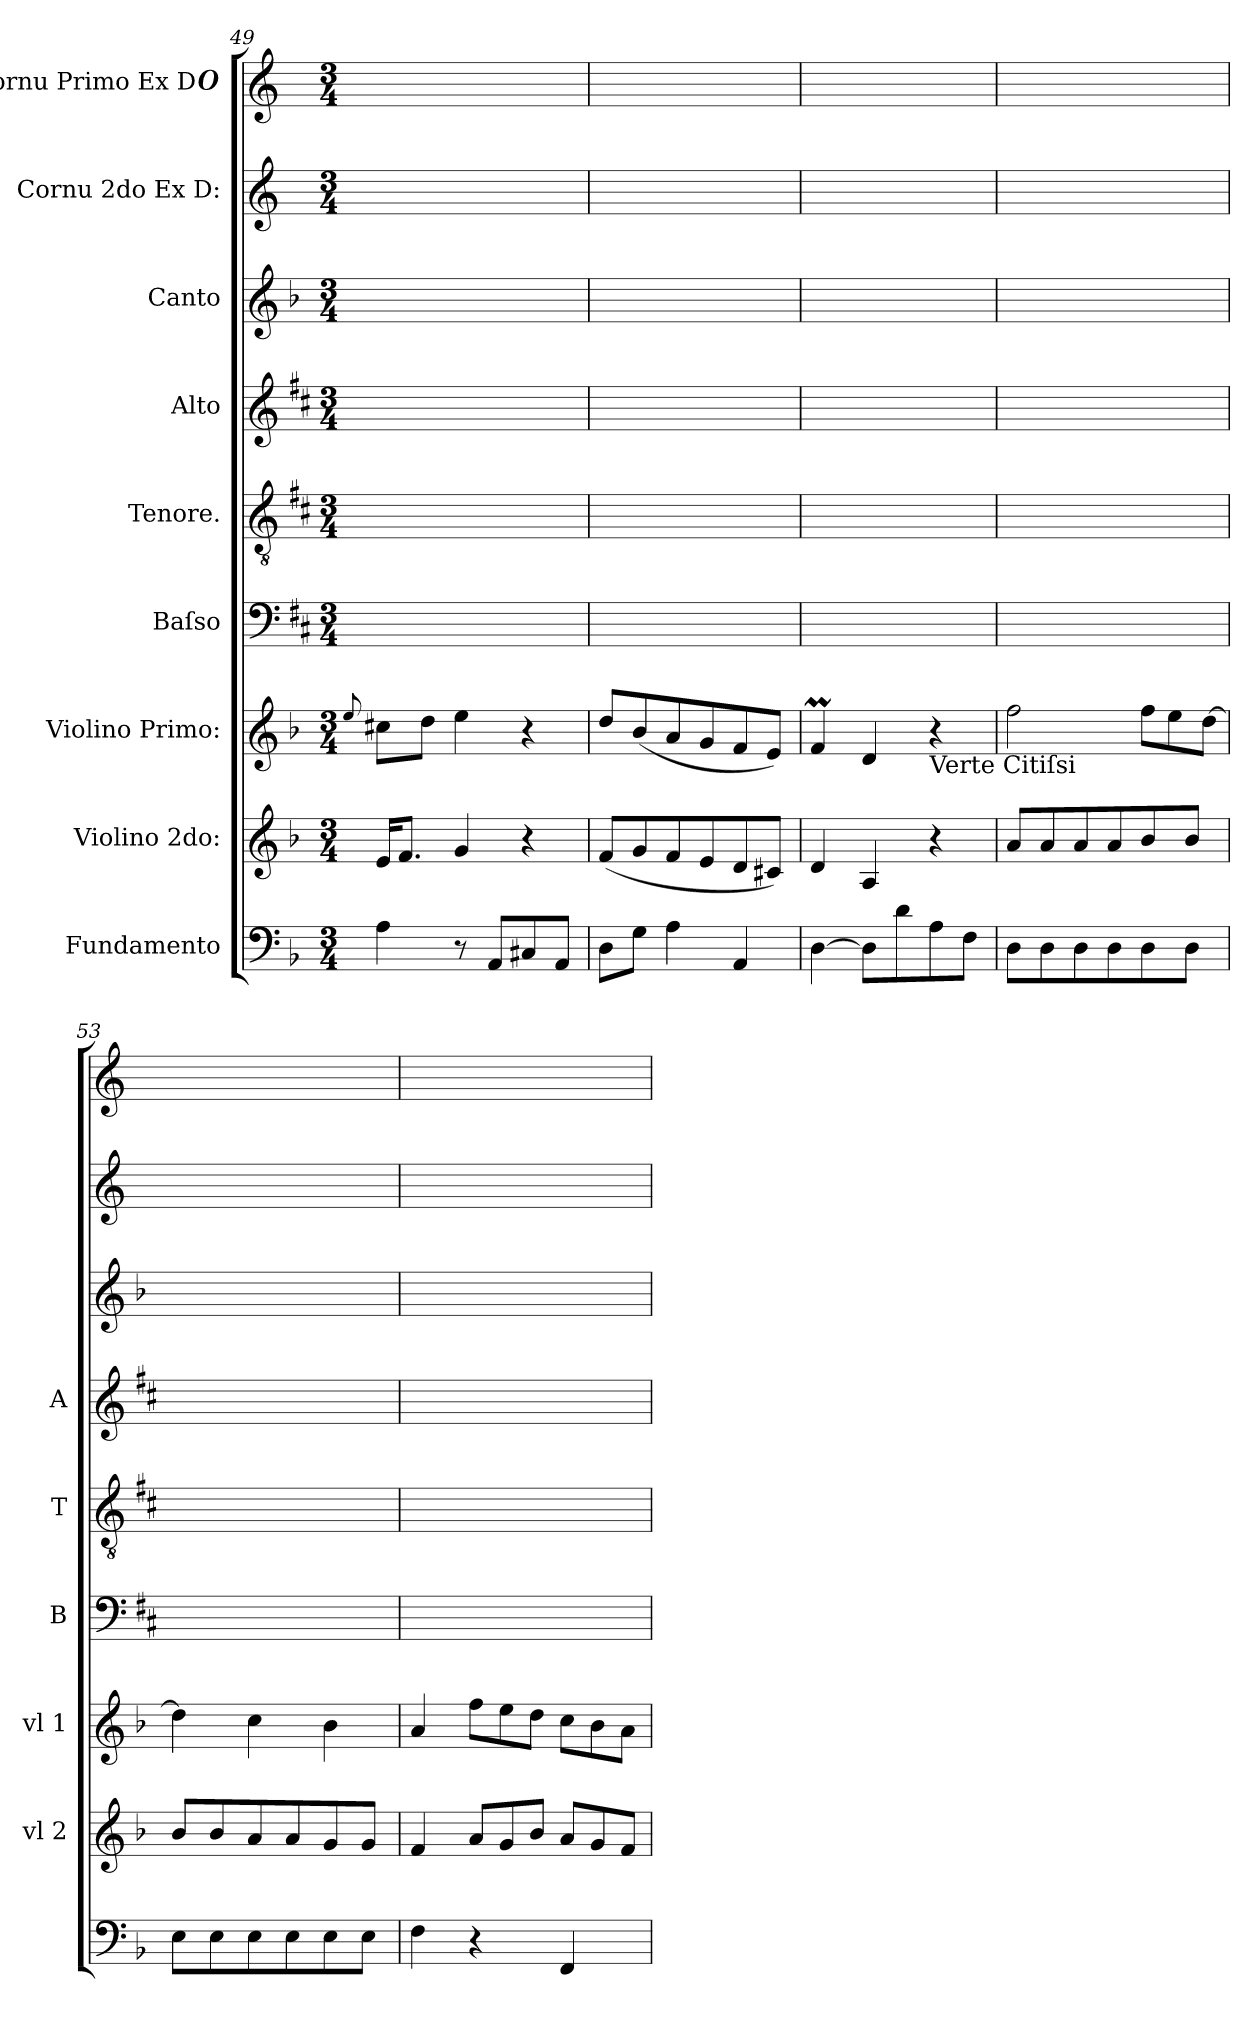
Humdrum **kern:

**kern	**kern	**kern	**kern	**kern	**kern	**kern	**kern	**kern
*part9	*part8	*part7	*part6	*part5	*part4	*part3	*part2	*part1
*staff9	*staff8	*staff7	*staff6	*staff5	*staff4	*staff3	*staff2	*staff1
*I"Fundamento	*I"Violino 2do:	*I"Violino Primo:	*I"Baſso	*I"Tenore.	*I"Alto	*I"Canto	*I"Cornu 2do Ex D:	*I"Cornu Primo Ex D#
*	*I'vl 2	*I'vl 1	*I'B	*I'T	*I'A	*	*	*
*clefF4	*clefG2	*clefG2	*clefF4	*clefGv2	*clefG2	*clefG2	*clefG2	*clefG2
*	*	*	*	*	*	*	*ITrd6c10	*ITrd6c10
*k[b-]	*k[b-]	*k[b-]	*k[f#c#]	*k[f#c#]	*k[f#c#]	*k[b-]	*k[f#c#]	*k[f#c#]
*M3/4	*M3/4	*M3/4	*M3/4	*M3/4	*M3/4	*M3/4	*M3/4	*M3/4
=49	=49	=49	=49	=49	=49	=49	=49	=49
.	.	8qqee/	.	.	.	.	.	.
4A\	16e/KL	8cc#X\L	2.ryy	2.ryy	2.ryy	2.ryy	2.ryy	2.ryy
.	8.f/J	.	.	.	.	.	.	.
.	.	8dd\J	.	.	.	.	.	.
8r	4g/	4ee\	.	.	.	.	.	.
8AA/L	.	.	.	.	.	.	.	.
8C#X/	4r	4r	.	.	.	.	.	.
8AA/J	.	.	.	.	.	.	.	.
=50	=50	=50	=50	=50	=50	=50	=50	=50
8D\L	(8f/L	8dd/L	2.ryy	2.ryy	2.ryy	2.ryy	2.ryy	2.ryy
8G\J	8g/	(8b-/	.	.	.	.	.	.
4A\	8f/	8a/	.	.	.	.	.	.
.	8e/	8g/	.	.	.	.	.	.
4AA/	8d/	8f/	.	.	.	.	.	.
.	8c#X/J)	8e/J)	.	.	.	.	.	.
=51	=51	=51	=51	=51	=51	=51	=51	=51
[4D\	4d/	4fM/	2.ryy	2.ryy	2.ryy	2.ryy	2.ryy	2.ryy
8D\L]	4A/	4d/	.	.	.	.	.	.
8d\	.	.	.	.	.	.	.	.
!	!	!LO:TX:b:t=Verte Citiſsi	!	!	!	!	!	!
8A\	4r	4r	.	.	.	.	.	.
8F\J	.	.	.	.	.	.	.	.
=52	=52	=52	=52	=52	=52	=52	=52	=52
8D\L	8a/L	2ff\	2.ryy	2.ryy	2.ryy	2.ryy	2.ryy	2.ryy
8D\	8a/	.	.	.	.	.	.	.
8D\	8a/	.	.	.	.	.	.	.
8D\	8a/	.	.	.	.	.	.	.
*	*	*Xtuplet	*	*	*	*	*	*
8D\	8b-/	12ff\L	.	.	.	.	.	.
.	.	12ee\	.	.	.	.	.	.
8D\J	8b-/J	.	.	.	.	.	.	.
.	.	[12dd\J	.	.	.	.	.	.
=53	=53	=53	=53	=53	=53	=53	=53	=53
8E\L	8b-/L	4dd\]	2.ryy	2.ryy	2.ryy	2.ryy	2.ryy	2.ryy
8E\	8b-/	.	.	.	.	.	.	.
8E\	8a/	4cc\	.	.	.	.	.	.
8E\	8a/	.	.	.	.	.	.	.
8E\	8g/	4b-\	.	.	.	.	.	.
8E\J	8g/J	.	.	.	.	.	.	.
=54	=54	=54	=54	=54	=54	=54	=54	=54
4F\	4f/	4a/	2.ryy	2.ryy	2.ryy	2.ryy	2.ryy	2.ryy
*	*Xtuplet	*	*	*	*	*	*	*
4r	12a/L	12ff\L	.	.	.	.	.	.
.	12g/	12ee\	.	.	.	.	.	.
.	12b-/J	12dd\J	.	.	.	.	.	.
4FF/	12a/L	12cc\L	.	.	.	.	.	.
.	12g/	12b-\	.	.	.	.	.	.
.	12f/J	12a\J	.	.	.	.	.	.
=	=	=	=	=	=	=	=	=
*-	*-	*-	*-	*-	*-	*-	*-	*-
